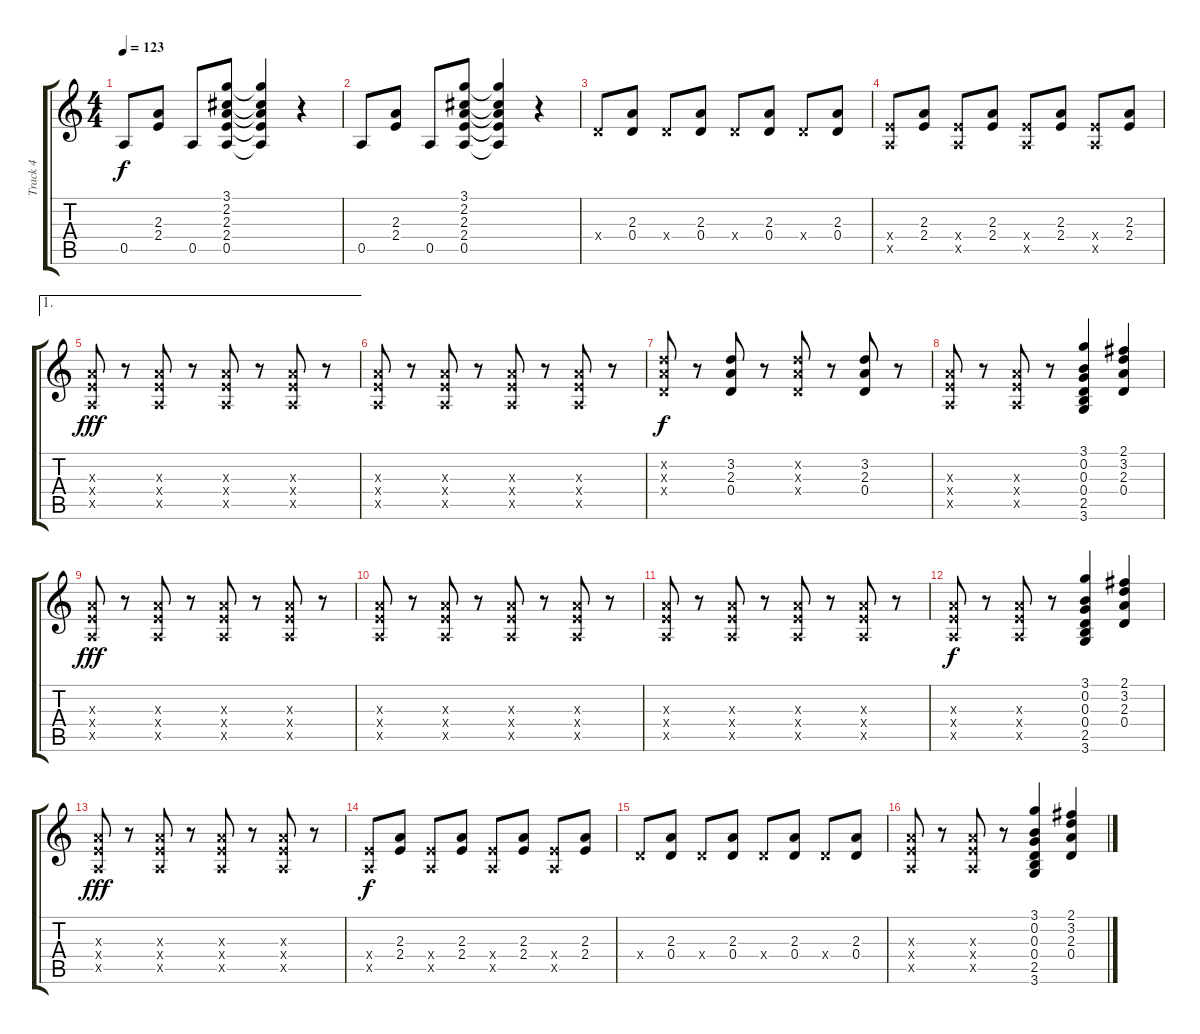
\track ("Track 4" "Track 4") {instrument electricguitarclean}
\staff {score tabs}
\tuning (E4 B3 G3 D3 A2 E2) {hide}
\ts (4 4)
\tempo 123
\clef g2
\ks c
0.5.8{dy f} (2.3 2.4).8 0.5.8 (3.1 2.2 2.3 2.4 0.5).8 (3.1{t} 2.2{t} 2.3{t} 2.4{t} 0.5{t}).4 r.4 |
0.5.8 (2.3 2.4).8 0.5.8 (3.1 2.2 2.3 2.4 0.5).8 (3.1{t} 2.2{t} 2.3{t} 2.4{t} 0.5{t}).4 r.4 |
0.4{x}.8 (2.3 0.4).8 0.4{x}.8 (2.3 0.4).8 0.4{x}.8 (2.3 0.4).8 0.4{x}.8 (2.3 0.4).8 |
(2.4{x} 0.5{x}).8 (2.3 2.4).8 (2.4{x} 0.5{x}).8 (2.3 2.4).8 (2.4{x} 0.5{x}).8 (2.3 2.4).8 (2.4{x} 0.5{x}).8 (2.3 2.4).8 |
\ae 1
(2.3{x} 2.4{x} 0.5{x}).8{dy fff} r.8 (2.3{x} 2.4{x} 0.5{x}).8 r.8 (2.3{x} 2.4{x} 0.5{x}).8 r.8 (2.3{x} 2.4{x} 0.5{x}).8 r.8 |
(2.3{x} 2.4{x} 0.5{x}).8 r.8 (2.3{x} 2.4{x} 0.5{x}).8 r.8 (2.3{x} 2.4{x} 0.5{x}).8 r.8 (2.3{x} 2.4{x} 0.5{x}).8 r.8 |
(3.2{x} 2.3{x} 0.4{x}).8{dy f} r.8 (3.2 2.3 0.4).8 r.8 (3.2{x} 2.3{x} 0.4{x}).8 r.8 (3.2 2.3 0.4).8 r.8 |
(2.3{x} 2.4{x} 0.5{x}).8 r.8 (2.3{x} 2.4{x} 0.5{x}).8 r.8 (3.1 0.2 0.3 0.4 2.5 3.6).4 (2.1 3.2 2.3 0.4).4 |
(2.3{x} 2.4{x} 0.5{x}).8{dy fff} r.8 (2.3{x} 2.4{x} 0.5{x}).8 r.8 (2.3{x} 2.4{x} 0.5{x}).8 r.8 (2.3{x} 2.4{x} 0.5{x}).8 r.8 |
(2.3{x} 2.4{x} 0.5{x}).8 r.8 (2.3{x} 2.4{x} 0.5{x}).8 r.8 (2.3{x} 2.4{x} 0.5{x}).8 r.8 (2.3{x} 2.4{x} 0.5{x}).8 r.8 |
(2.3{x} 2.4{x} 0.5{x}).8 r.8 (2.3{x} 2.4{x} 0.5{x}).8 r.8 (2.3{x} 2.4{x} 0.5{x}).8 r.8 (2.3{x} 2.4{x} 0.5{x}).8 r.8 |
(2.3{x} 2.4{x} 0.5{x}).8{dy f} r.8 (2.3{x} 2.4{x} 0.5{x}).8 r.8 (3.1 0.2 0.3 0.4 2.5 3.6).4 (2.1 3.2 2.3 0.4).4 |
(2.3{x} 2.4{x} 0.5{x}).8{dy fff} r.8 (2.3{x} 2.4{x} 0.5{x}).8 r.8 (2.3{x} 2.4{x} 0.5{x}).8 r.8 (2.3{x} 2.4{x} 0.5{x}).8 r.8 |
(2.4{x} 0.5{x}).8{dy f} (2.3 2.4).8 (2.4{x} 0.5{x}).8 (2.3 2.4).8 (2.4{x} 0.5{x}).8 (2.3 2.4).8 (2.4{x} 0.5{x}).8 (2.3 2.4).8 |
0.4{x}.8 (2.3 0.4).8 0.4{x}.8 (2.3 0.4).8 0.4{x}.8 (2.3 0.4).8 0.4{x}.8 (2.3 0.4).8 |
(2.3{x} 2.4{x} 0.5{x}).8 r.8 (2.3{x} 2.4{x} 0.5{x}).8 r.8 (3.1 0.2 0.3 0.4 2.5 3.6).4 (2.1 3.2 2.3 0.4).4
